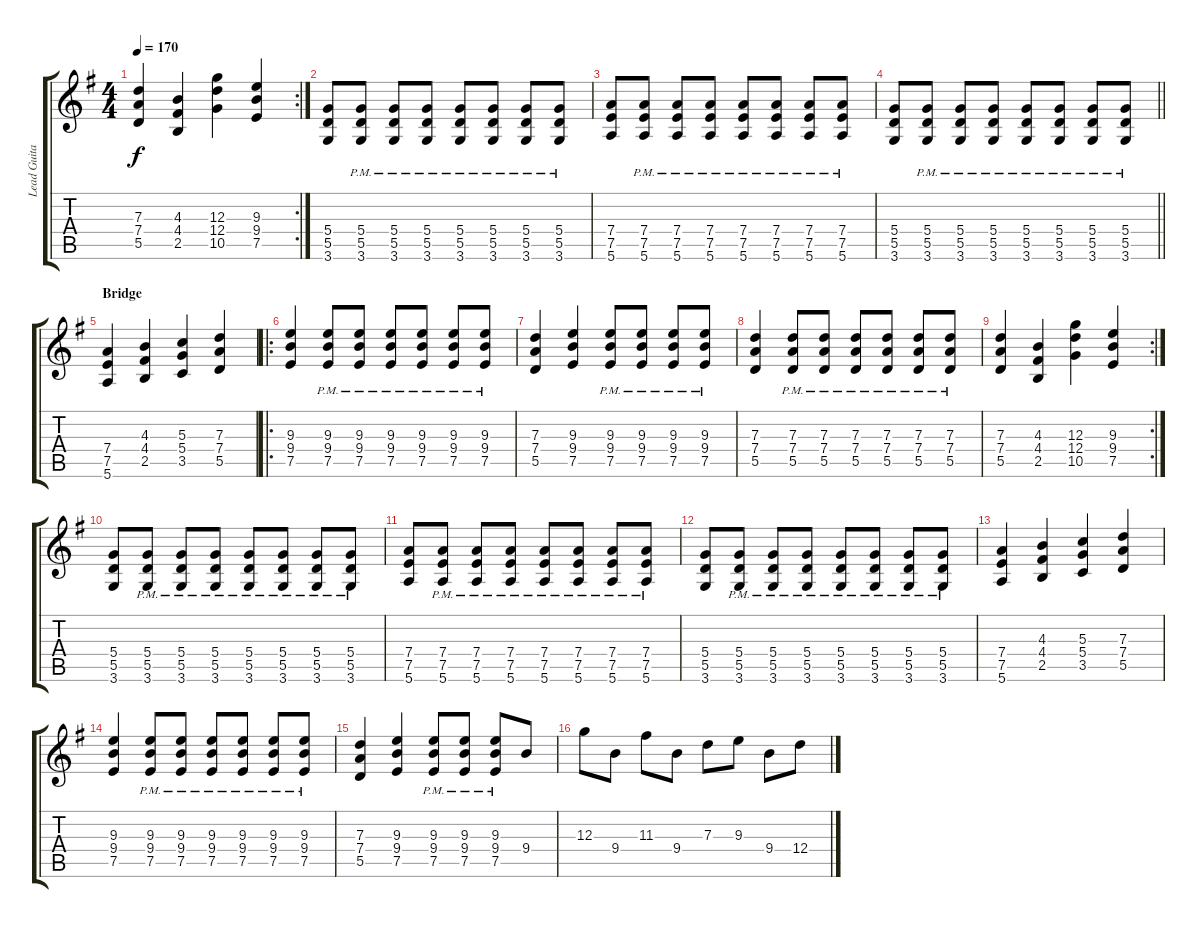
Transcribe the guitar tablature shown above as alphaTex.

\track ("Lead Guitar" "Lead Guita") {instrument distortionguitar}
\staff {score tabs}
\tuning (E4 B3 G3 D3 A2 E2) {hide}
\rc 2
\ts (4 4)
\tempo 170
\clef g2
\ks g
(7.3 7.4 5.5).4{dy f} (4.3 4.4 2.5).4 (12.3 12.4 10.5).4 (9.3 9.4 7.5).4 |
(5.4 5.5 3.6).8 (5.4{pm} 5.5{pm} 3.6).8 (5.4{pm} 5.5{pm} 3.6).8 (5.4{pm} 5.5{pm} 3.6).8 (5.4{pm} 5.5{pm} 3.6).8 (5.4{pm} 5.5{pm} 3.6).8 (5.4{pm} 5.5{pm} 3.6).8 (5.4{pm} 5.5{pm} 3.6).8 |
(7.4 7.5 5.6).8 (7.4{pm} 7.5{pm} 5.6).8 (7.4{pm} 7.5{pm} 5.6).8 (7.4{pm} 7.5{pm} 5.6).8 (7.4{pm} 7.5{pm} 5.6).8 (7.4{pm} 7.5{pm} 5.6).8 (7.4{pm} 7.5{pm} 5.6).8 (7.4{pm} 7.5{pm} 5.6).8 |
\barLineRight lightlight
(5.4 5.5 3.6).8 (5.4{pm} 5.5{pm} 3.6).8 (5.4{pm} 5.5{pm} 3.6).8 (5.4{pm} 5.5{pm} 3.6).8 (5.4{pm} 5.5{pm} 3.6).8 (5.4{pm} 5.5{pm} 3.6).8 (5.4{pm} 5.5{pm} 3.6).8 (5.4{pm} 5.5{pm} 3.6).8 |
\section ("" "Bridge")
(7.4 7.5 5.6).4 (4.3 4.4 2.5).4 (5.3 5.4 3.5).4 (7.3 7.4 5.5).4 |
\ro
(9.3 9.4 7.5).4 (9.3{pm} 9.4{pm} 7.5{pm}).8 (9.3{pm} 9.4{pm} 7.5{pm}).8 (9.3{pm} 9.4{pm} 7.5{pm}).8 (9.3{pm} 9.4{pm} 7.5{pm}).8 (9.3{pm} 9.4{pm} 7.5{pm}).8 (9.3{pm} 9.4{pm} 7.5{pm}).8 |
(7.3 7.4 5.5).4 (9.3 9.4 7.5).4 (9.3{pm} 9.4{pm} 7.5{pm}).8 (9.3{pm} 9.4{pm} 7.5{pm}).8 (9.3{pm} 9.4{pm} 7.5{pm}).8 (9.3{pm} 9.4{pm} 7.5{pm}).8 |
(7.3 7.4 5.5).4 (7.3{pm} 7.4{pm} 5.5{pm}).8 (7.3{pm} 7.4{pm} 5.5{pm}).8 (7.3{pm} 7.4{pm} 5.5{pm}).8 (7.3{pm} 7.4{pm} 5.5{pm}).8 (7.3{pm} 7.4{pm} 5.5{pm}).8 (7.3{pm} 7.4{pm} 5.5{pm}).8 |
\rc 2
(7.3 7.4 5.5).4 (4.3 4.4 2.5).4 (12.3 12.4 10.5).4 (9.3 9.4 7.5).4 |
(5.4 5.5 3.6).8 (5.4{pm} 5.5{pm} 3.6).8 (5.4{pm} 5.5{pm} 3.6).8 (5.4{pm} 5.5{pm} 3.6).8 (5.4{pm} 5.5{pm} 3.6).8 (5.4{pm} 5.5{pm} 3.6).8 (5.4{pm} 5.5{pm} 3.6).8 (5.4{pm} 5.5{pm} 3.6).8 |
(7.4 7.5 5.6).8 (7.4{pm} 7.5{pm} 5.6).8 (7.4{pm} 7.5{pm} 5.6).8 (7.4{pm} 7.5{pm} 5.6).8 (7.4{pm} 7.5{pm} 5.6).8 (7.4{pm} 7.5{pm} 5.6).8 (7.4{pm} 7.5{pm} 5.6).8 (7.4{pm} 7.5{pm} 5.6).8 |
(5.4 5.5 3.6).8 (5.4{pm} 5.5{pm} 3.6).8 (5.4{pm} 5.5{pm} 3.6).8 (5.4{pm} 5.5{pm} 3.6).8 (5.4{pm} 5.5{pm} 3.6).8 (5.4{pm} 5.5{pm} 3.6).8 (5.4{pm} 5.5{pm} 3.6).8 (5.4{pm} 5.5{pm} 3.6).8 |
(7.4 7.5 5.6).4 (4.3 4.4 2.5).4 (5.3 5.4 3.5).4 (7.3 7.4 5.5).4 |
(9.3 9.4 7.5).4 (9.3{pm} 9.4{pm} 7.5{pm}).8 (9.3{pm} 9.4{pm} 7.5{pm}).8 (9.3{pm} 9.4{pm} 7.5{pm}).8 (9.3{pm} 9.4{pm} 7.5{pm}).8 (9.3{pm} 9.4{pm} 7.5{pm}).8 (9.3{pm} 9.4{pm} 7.5{pm}).8 |
(7.3 7.4 5.5).4 (9.3 9.4 7.5).4 (9.3{pm} 9.4{pm} 7.5{pm}).8 (9.3{pm} 9.4{pm} 7.5{pm}).8 (9.3{pm} 9.4{pm} 7.5{pm}).8 9.4.8 |
12.3.8 9.4.8 11.3.8 9.4.8 7.3.8 9.3.8 9.4.8 12.4.8
